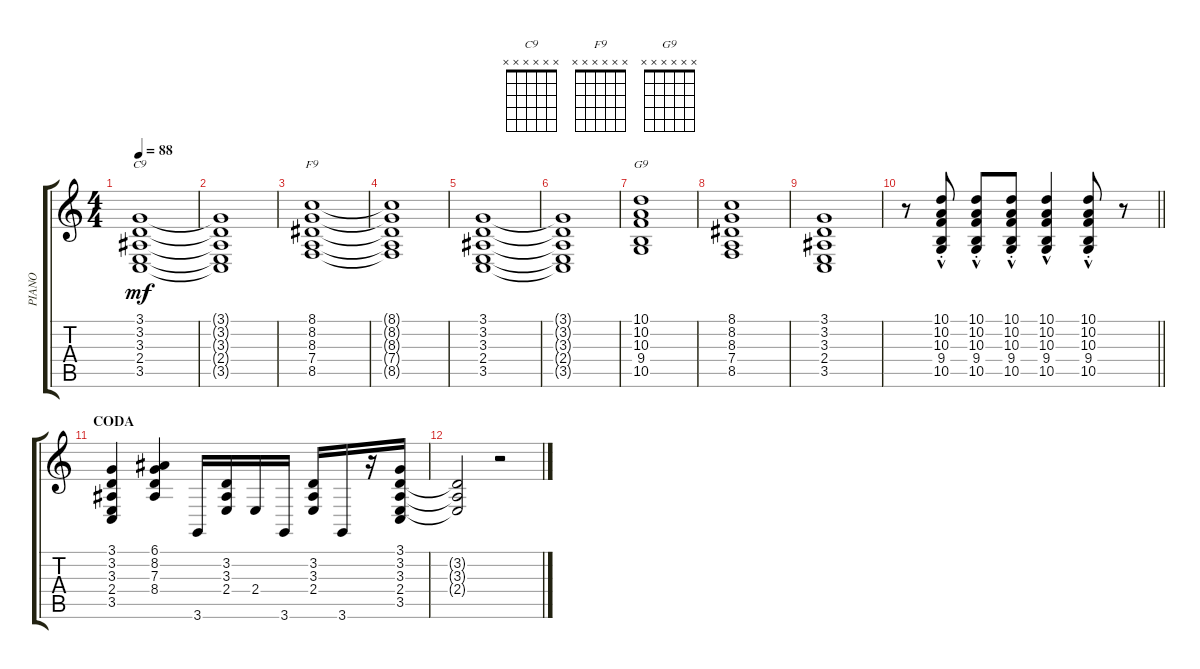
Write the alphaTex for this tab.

\track ("PIANO" "PIANO") {instrument electricpiano2}
\staff {score tabs}
\tuning (E4 B3 G3 D3 A2 E2) {hide}
\chord ("C9" x x x x x x)
\chord ("F9" x x x x x x)
\chord ("G9" x x x x x x)
\ts (4 4)
\tempo 88
\clef g2
\ks c
(3.1 3.2 3.3 2.4 3.5).1{ch "C9" dy mf} |
(3.1{t} 3.2{t} 3.3{t} 2.4{t} 3.5{t}).1 |
(8.1 8.2 8.3 7.4 8.5).1{ch "F9"} |
(8.1{t} 8.2{t} 8.3{t} 7.4{t} 8.5{t}).1 |
(3.1 3.2 3.3 2.4 3.5).1 |
(3.1{t} 3.2{t} 3.3{t} 2.4{t} 3.5{t}).1 |
(10.1 10.2 10.3 9.4 10.5).1{ch "G9"} |
(8.1 8.2 8.3 7.4 8.5).1 |
(3.1 3.2 3.3 2.4 3.5).1 |
\barLineRight lightlight
r.8 (10.1{hac st} 10.2{hac st} 10.3{hac st} 9.4{hac st} 10.5{hac st}).8 (10.1{hac st} 10.2{hac st} 10.3{hac st} 9.4{hac st} 10.5{hac st}).8 (10.1{hac st} 10.2{hac st} 10.3{hac st} 9.4{hac st} 10.5{hac st}).8 (10.1{hac} 10.2{hac} 10.3{hac} 9.4{hac} 10.5{hac}).4 (10.1{hac st} 10.2{hac st} 10.3{hac st} 9.4{hac st} 10.5{hac st}).8 r.8 |
\section ("" "CODA")
(3.1 3.2 3.3 2.4 3.5).4 (6.1 8.2 7.3 8.4).4 3.6.16 (3.2 3.3 2.4).16 2.4.16 3.6.16 (3.2 3.3 2.4).16 3.6.16 r.16 (3.1 3.2 3.3 2.4 3.5).16 |
(3.2{t} 3.3{t} 2.4{t}).2 r.2
